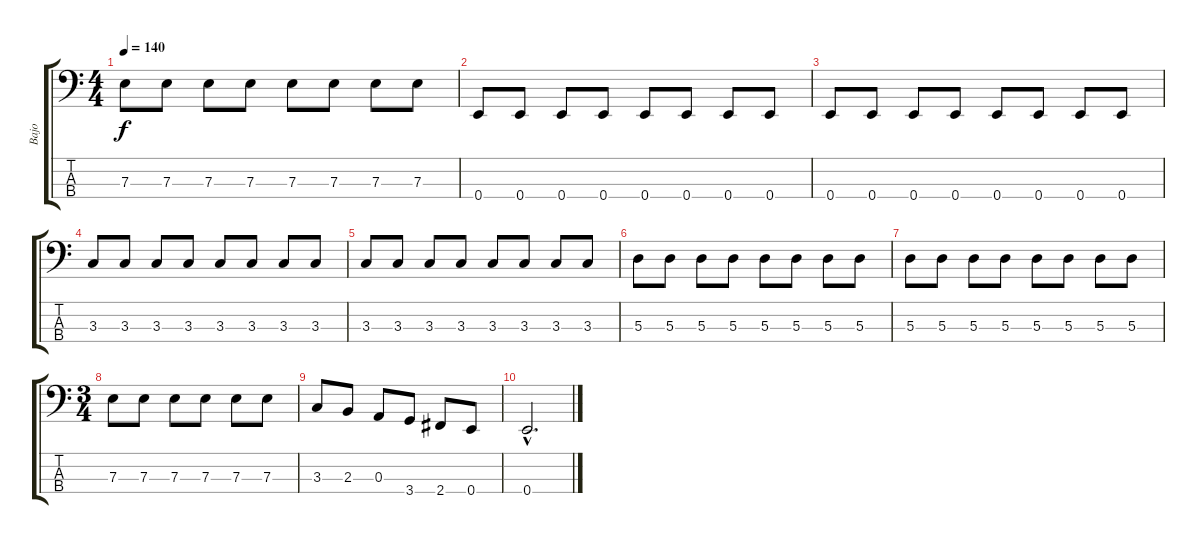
\track ("Bajo" "Bajo") {instrument electricbassfinger}
\staff {score tabs}
\tuning (G2 D2 A1 E1) {hide}
\ts (4 4)
\tempo 140
\clef f4
\ks c
7.3.8{dy f} 7.3.8 7.3.8 7.3.8 7.3.8 7.3.8 7.3.8 7.3.8 |
0.4.8 0.4.8 0.4.8 0.4.8 0.4.8 0.4.8 0.4.8 0.4.8 |
0.4.8 0.4.8 0.4.8 0.4.8 0.4.8 0.4.8 0.4.8 0.4.8 |
3.3.8 3.3.8 3.3.8 3.3.8 3.3.8 3.3.8 3.3.8 3.3.8 |
3.3.8 3.3.8 3.3.8 3.3.8 3.3.8 3.3.8 3.3.8 3.3.8 |
5.3.8 5.3.8 5.3.8 5.3.8 5.3.8 5.3.8 5.3.8 5.3.8 |
5.3.8 5.3.8 5.3.8 5.3.8 5.3.8 5.3.8 5.3.8 5.3.8 |
\ts (3 4)
7.3.8 7.3.8 7.3.8 7.3.8 7.3.8 7.3.8 |
3.3.8 2.3.8 0.3.8 3.4.8 2.4.8 0.4.8 |
0.4{hac}.2{d}
